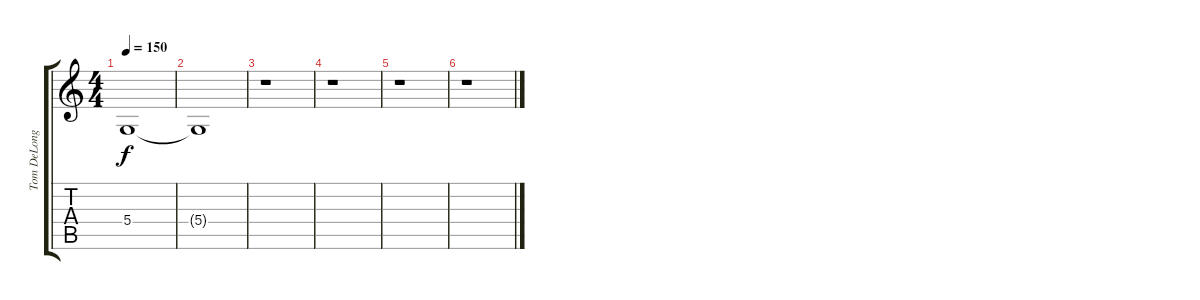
\track ("Tom DeLonge (Vocals)" "Tom DeLong") {instrument lead2sawtooth}
\staff {score tabs}
\tuning (E4 B3 G3 D3 A2 E2) {hide}
\ts (4 4)
\tempo 150
\clef g2
\ks c
5.4{t}.1{dy f} |
5.4{t}.1 |
r.1 |
r.1 |
r.1 |
r.1
